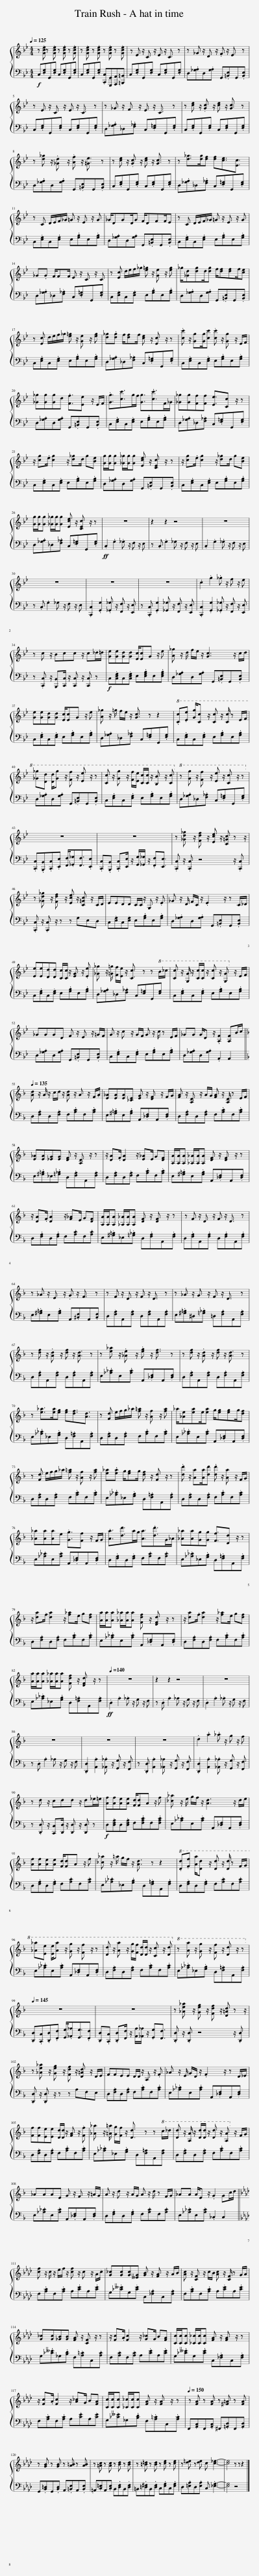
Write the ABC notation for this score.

X:1
%%score { 1 | 2 }
L:1/8
Q:1/4=125
M:4/4
I:linebreak $
K:Bb
V:1 treble
V:2 bass
V:1
 z .[Gce] z .[Gce] z .[Gce] z .[Gce] | z .[Gce] z .[Gce] z .[Gce] z .[Gce] | z E z/ C z/ E z/ C3/2 z | z _G z/ D z/ .F z/ E3/2 z |$ z E z/ C z/ E z/ C3/2 z | %5
 z _G z/ F z/ E z/ C3/2 z | z [ce] z/ .[Gc] z/ [ce] z/ [Gc]3/2 z |$ z [d_g] z/ .[_Gd] z/ .[Af] z/ [=Ge]3/2 z | z [ce] z/ .[Gc] z/ [ce] z/ [Gc]3/2 z | z [d_g]>[dg][df] [df][ce]3/2[Ec]3/2 |$ %10
 z C D/E/F/_G/ =G z/ E z/ G | _G/DGD/G F/DFF/E | z C D/E/F/_G/ =G z/ E z/ G |$ _G.G F/FF/ E z/ C z/ C | z [Ec] d/e/f/_g/ [e=g] z/ [Ge] z/ [eg] | %15
 _g/[_Gd][dg]d/[dg] f/[df][df]f/[ce] |$ z [Ec] d/e/f/_g/ [e=g] z/ [Ge] z/ [eg] | [d_g].[dg] f/[df]f/ [ce] z/ [Ec] z/ z | .[cc'] z/ [Gg][Gg]/[cc'] .[cc'] z/ [Gg] z/ E/F/ |$ [_G_g][Gg][Gg]d .[Ff]3/2[Ee] z/ E/F/ | %20
 .[Gg]3/2[cc']>gf/ [Gg]3/2.[cc']>F_G/ | [_G_g][Gg][Ff][Ff] [Ee]3/2[Cc] z/ z |$ z/ [cg].e/ [cg]2 z/ [d_g]d/ g[Be] | [Gg]/[Gg]/[Gg] [_G_g]/[Gg]/[Gg] [Ece] z/ [CEc] z/ z | z/ [cg].e/ [cg]2 z/ [d_g]d/ g[Be] |$ %25
 [Gg]/[Gg]/[Gg] [_G_g]/[Gg]/[Gg] [Ece] z/ [CEc] z/ z | z8 | z2 z2 z4 | z8 |$ z8 | %30
 z8 | z8 | .c2 .g2 ._g z/ f z/ e |$ z c z/ Bcc z/ c_d/=d/ | [Ge][Ge][Gd][Gd] [Ec]/[Ec]G z/ e | %35
 [A_g] z/ d/ f/e/ z/ [Gc]3 z/ c/d/ |$ [Ge][Ge][Gd][Gd] [Ec]/[Ec]G z/ e | [A_g] z/ =g/ f/e/ z/ [Gc]3/2 z z2 |!8va(! .[cc'].[ee'] [gg']/[cc'] z/ [cc'] z/ [cc']/ z e/f/ |$ [_g_g'][dd'] [dd']/[gg'] z/ [ff'] z/ [ee'] z/ z | %40
 [cc'] z/ [gg'] z/ [ff']/[ee']/ [cc']/[cc']/ z/ [Bb] z/ [cc']!8va)! |!8va(! z [gg'] z/ [ff'] z/ [ee'] z/ [cc'] z/ z!8va)! |$ z8 | z8 | z [_Gd_g] z/ [Fdf] z/ [Ece] z/ [C=Gc] z z/ |$ %45
 z [_Gd_g] z/ [Fdf] z/ [Ece] z/ [C=Gc] z/ C/D/ | EEDD C/C/ z/ G, z/ .E | _G z/ D/ F/C/ z/ .E2 z/ z C/_D/ |$ [Ee][Ee][Dd][Dd] [Cc]/[Cc]/ z/ [EG] z/ .[Ee] | [_G_g] z/ [=G=g]/ [Ff]/[Ee]/ z/ [Cc]3/2 z z!8va(! b/_c'/ | %50
 [cc'] z/ [Gg]/ z/ [cc']/[cc']/ z/ [cc'] z/ [Gg]!8va)! z/ E/F/ |$ _GGGD F z/ E z/ =G/F/ | G z/ c z/ G/F/ G z/ c/ z E/F/ | _GG G/D z/ .[A,F]2 [A,F]B/c/ ||$[K:F][Q:1/4=135] [Ad] z/ A/ z/ c/d/ z/ [Ad] z/ A z/ F/.A/ | %55
 [E_A][EA][EA][_CE] [EG] z/ [DF] z/ F/G/ | [FA] z/ [A,D] z/ A/G/ [FA] z/ [A,D]/ z E/F/ |$ [E_A][EA][_EG][EG] [DF] z/ [A,D] z/ z | z/ [DA].F/ [DA]2 z/ [E_A]E/ G[DF] | [A,A]/[A,A]/[A,A] [_A,_A]/[A,A]/[A,A] [DF] z/ [DF] z/ z |$ %60
 z/ [DA].F/ [DA]2 z/ [F_A]E/ G[DF] | [A,A]/[A,A]/[A,A] [_A,_A]/[A,A]/[A,A] [DF] z/ [DF] z/ z | z F z/ D z/ F z/ D3/2 z |$ z _A z/ E z/ .G z/ F3/2 z | z F z/ D z/ F z/ D3/2 z | %65
 z _A z/ G z/ F z/ D3/2 z |$ z [df] z/ .[Ad] z/ [df] z/ [Ad]3/2 z | z [e_a] z/ .[_Ae] z/ .[eg] z/ [df]3/2 z | z [df] z/ .[Ad] z/ [df] z/ [Ad]3/2 z |$ z [e_a]>[ea][eg] [eg][df]3/2[Ad]3/2 | %70
 z [Fd] e/f/g/_a/ [f=a] z/ [Af] z/ [fa] | _a/[_Ae][ea]e/[ea] g/[eg][eg]g/[df] |$ z [Fd] e/f/g/_a/ [f=a] z/ [Af] z/ [fa] | [e_a].[ea] g/[eg]g/ [df] z/ [Fd] z/ z | .[dd'] z/ [Aa][Aa]/[dd'] .[dd'] z/ [Aa] z/ F/G/ |$ %75
 [_A_a][Aa][Aa]e .[Gg]3/2[Ff] z/ F/G/ | .[Aa]3/2[dd']>ag/ [Aa]3/2.[dd']>G_A/ | [_A_a][Aa][Gg][Gg] [Ff]3/2[Dd] z/ z |$ z/ [da].f/ [da]2 z/ [f_a]e/ g[df] | [Aa]/[Aa]/[Aa] [_A_a]/[Aa]/[Aa] [Fdf] z/ [DFd] z/ z | %80
 z/ [da].f/ [da]2 z/ [f_a]e/ g[df] |$ [Aa]/[Aa]/[Aa] [_A_a]/[Aa]/[Aa] [Fdf] z/ [DFd] z/ z |[Q:1/4=140] z8 | z2 z2 z4 | z8 |$ %85
 z8 | z8 | z8 | .d2 .a2 ._a z/ g z/ f |$ z d z/ cdd z/ d_e/=e/ | %90
 [Af][Af][Ae][Ae] [Fd]/[Fd]A z/ f | [_c_a] z/ e/ g/f/ z/ [Ad]3 z/ d/e/ |$ [Af][Af][Ae][Ae] [Fd]/[Fd]A z/ f | [_c_a] z/ =a/ g/f/ z/ [Ad]3/2 z z2 |!8va(! .[dd'].[ff'] [aa']/[dd'] z/ [dd'] z/ [dd']/ z f/g/ |$ %95
 [_a_a'][ee'] [ee']/[aa'] z/ [gg'] z/ [ff'] z/ z | [dd'] z/ [aa'] z/ [gg']/[ff']/ [dd']/[dd']/ z/ [cc'] z/ [dd']!8va)! |!8va(! z [aa'] z/ [gg'] z/ [ff'] z/ [dd'] z/ z!8va)! |$[Q:1/4=145] z8 | z8 | %100
 z [_Ae_a] z/ [Geg] z/ [Fdf] z/ [D=Ad] z z/ |$ z [_Ae_a] z/ [Geg] z/ [Fdf] z/ [D=Ad] z/ D/E/ | FFEE D/D/ z/ A, z/ .F | _A z/ E/ G/D/ z/ .F2 z/ z D/_E/ |$ [Ff][Ff][Ee][Ee] [Dd]/[Dd]/ z/ [FA] z/ .[Ff] | %105
 [_A_a] z/ [=A=a]/ [Gg]/[Ff]/ z/ [Dd]3/2 z z!8va(! c'/_d'/ | [dd'] z/ [Aa]/ z/ [dd']/[dd']/ z/ [dd'] z/ [Aa]!8va)! z/ F/G/ |$ _AAAE G z/ F z/ =A/G/ | A z/ d z/ A/G/ A z/ d/ z F/G/ | _AA A/E z/ .G2 Gc/d/ ||$ %110
[K:Ab] [cf] z/ c/ z/ e/f/ z/ [cf] z/ c z/ A/.c/ | [G_c][Gc][Gc][__EG] [GB] z/ [FA] z/ A/B/ | [Ac] z/ [CF] z/ c/B/ [Ac] z/ [CF]/ z G/A/ |$ [G_c][Gc][_GB][GB] [FA] z/ [CF] z/ z | z/ [Fc].A/ [Fc]2 z/ [G_c]G/ B[FA] | %115
 [Cc]/[Cc]/[Cc] [_C_c]/[Cc]/[Cc] [FA] z/ [FA] z/ z |$ z/ [Fc].A/ [Fc]2 z/ [A_c]G/ B[FA] | [Cc]/[Cc]/[Cc] [_C_c]/[Cc]/[Cc] [FA] z/ [FA] z/ z |[Q:1/4=150] z [FA] z [FA] z [^F=A] z [FA] |$ z [GB] z [GB] z [A=B] z [AB] | %120
 z [=Ac] z [Ac] z [Bd] z [Bd] | z [=B=d] z [Bd] z [ce] z [ce] | z [d=e] z [de] c [c_e]3- | [ce]4 z z z2 |] %124
V:2
!f! C,.[E,G,]G,,.[E,G,] C,.[E,G,]G,,.[E,G,] | C,.[E,G,]G,,.[E,G,] .[C,,C,][G,,,G,,][A,,,A,,][=B,,,=B,,] | C,.[E,G,]G,,.[E,G,] C,.[E,G,]G,,.[E,G,] | D,.[_G,A,]D,.[G,A,] G,,.[=B,,E,]G,,.[B,,E,] |$ C,.[E,G,]G,,.[E,G,] C,.[E,G,]G,,.[E,G,] | %5
 D,.[_G,A,]_D,.[F,_A,] C,.[E,=G,]G,,.[E,G,] | C,.[E,G,]G,,.[E,G,] C,.[E,G,]G,,.[E,G,] |$ D,.[_G,A,]D,.[G,A,] G,,.[=B,,E,]G,,.[B,,E,] | C,.[E,G,]G,,.[E,G,] C,.[E,G,]G,,.[E,G,] | D,.[_G,A,]_D,.[F,_A,] C,.[E,=G,]G,,.[E,G,] |$ %10
 C,.[E,G,]C,.[E,G,] E,.[G,B,]E,.[G,B,] | D,.[_G,A,]D,.[G,A,] G,,.[=B,,E,]G,,.[B,,E,] | C,.[E,G,]C,.[E,G,] E,.[G,B,]E,.[G,B,] |$ D,.[_G,A,]_D,.[F,_A,] C,.[E,=G,]G,,.[E,G,] | C,.[E,G,]C,.[E,G,] E,.[G,B,]E,.[G,B,] | %15
 D,.[_G,A,]D,.[G,A,] G,,.[=B,,E,]G,,.[B,,E,] |$ C,.[E,G,]C,.[E,G,] E,.[G,B,]E,.[G,B,] | D,.[_G,A,]_D,.[F,_A,] C,.[E,=G,]G,,.[E,G,] | C,.[E,G,]C,.[E,G,] E,.[G,B,]E,.[G,B,] |$ D,.[_G,A,]D,.[G,A,] G,,.[=B,,E,]G,,.[B,,E,] | %20
 C,.[E,G,]C,.[E,G,] E,.[G,B,]E,.[G,B,] | D,.[_G,A,]_D,.[F,_A,] C,.[E,=G,]G,,.[E,G,] |$ C,.[E,G,]C,.[E,G,] E,.[G,B,]E,.[G,B,] | D,.[_G,A,]D,.[G,A,] G,,.[=B,,E,]G,,.[B,,E,] | C,.[E,G,]C,.[E,G,] E,.[G,B,]E,.[G,B,] |$ %25
 D,.[_G,A,]_D,.[F,_A,] C,.[E,=G,]G,,.[E,G,] |!ff! .C,2 .G,2 ._G, z/ F, z/ E, | z .C, .G,2 _G, z/ F, z/ E, | .C,2 .G,2 ._G, z/ F, z/ E, |$ z .C, .G,2 _G, z/ F, z/ E, | %30
 .[C,,C,]2 .[G,,G,]2 .[_G,,_G,] z/ [F,,F,] z/ [E,,E,] | z .[C,,C,] .[G,,G,]2 [_G,,_G,] z/ [F,,F,] z/ [E,,E,] | .[C,,C,]2 .[G,,G,]2 .[_G,,_G,] z/ [F,,F,] z/ [E,,E,] |$ z .[C,,C,] z/ [B,,,B,,][C,,C,]/ z/ [C,,C,] z/ [C,,C,] z |!f! C,.[C,E,G,]C,.[C,E,G,] E,.[E,G,B,]E,.[E,G,B,] | %35
 D,.[_G,A,]D,.[G,A,] G,,.[=B,,E,]G,,.[B,,E,] |$ C,.[E,G,]C,.[E,G,] E,.[G,B,]E,.[G,B,] | D,.[_G,A,]_D,.[F,_A,] C,.[E,=G,]G,,.[E,G,] | C,.[E,G,]C,.[E,G,] E,.[G,B,]E,.[G,B,] |$ D,.[_G,A,]D,.[G,A,] G,,.[=B,,E,]G,,.[B,,E,] | %40
 C,.[E,G,]C,.[E,G,] E,.[G,B,]E,.[G,B,] | D,.[_G,A,]_D,.[F,_A,] C,.[E,=G,]G,,.[E,G,] |$ .[C,,C,].[B,,,B,,].[C,,C,].[E,,E,] [F,,F,]/.[_G,,_G,][F,,F,]3/2.[E,,E,] | .[C,,C,].[B,,,B,,] .[C,,C,][E,,E,]/ z/ [G,,G,]/[_G,,_G,]/ z/ .[F,,F,][E,,E,]3/2 | .[C,,C,] z/ .[C,,C,] z4 z/ .[C,,C,] |$ %45
 .[C,,C,] z/ .[C,,C,] z/ z z G,E,D, | C,.[E,G,]C,.[E,G,] E,.[G,B,]E,.[G,B,] | D,.[_G,A,]D,.[G,A,] G,,.[=B,,E,]G,,.[B,,E,] |$ C,.[E,G,]C,.[E,G,] E,.[G,B,]E,.[G,B,] | D,.[_G,A,]_D,.[F,_A,] C,[E,=G,]G,,[E,G,] | %50
 C,.[E,G,]C,.[E,G,] E,.[G,B,]E,.[G,B,] |$ D,.[_G,A,]D,.[G,A,] G,,.[=B,,E,]G,,.[B,,E,] | C,.[E,G,]C,.[E,G,] E,.[G,B,]E,.[G,B,] | D,.[_G,A,]D,.[G,A,] .A,,2 A,,2 ||$[K:F] D,.[F,A,]D,.[F,A,] F,.[A,C]F,.[A,C] | %55
 E,.[^G,=B,]E,.[G,B,] A,,.[_D,F,]A,,.[D,F,] | D,.[F,A,]D,.[F,A,] F,.[A,C]F,.[A,C] |$ E,.[^G,=B,]_E,.[=G,_B,] D,.[F,A,]A,,.[F,A,] | D,.[F,A,]D,.[F,A,] F,.[A,C]F,.[A,C] | E,.[^G,=B,]E,.[G,B,] A,,.[_D,F,]A,,.[D,F,] |$ %60
 D,.[F,A,]D,.[F,A,] F,.[A,C]F,.[A,C] | E,.[^G,=B,]_E,.[=G,_B,] D,.[F,A,]A,,.[F,A,] | D,.[F,A,]A,,.[F,A,] D,.[F,A,]A,,.[F,A,] |$ E,.[^G,=B,]E,.[G,B,] A,,.[^C,F,]A,,.[C,F,] | D,.[F,A,]A,,.[F,A,] D,.[F,A,]A,,.[F,A,] | %65
 E,.[^G,=B,]^D,.[=G,_B,] =D,.[F,A,]A,,.[F,A,] |$ D,.[F,A,]A,,.[F,A,] D,.[F,A,]A,,.[F,A,] | E,.[_A,_C]E,.[A,C] A,,.[_D,F,]A,,.[D,F,] | D,.[F,A,]A,,.[F,A,] D,.[F,A,]A,,.[F,A,] |$ E,.[_A,_C]_E,.[G,B,] D,.[F,=A,]A,,.[F,A,] | %70
 D,.[F,A,]D,.[F,A,] F,.[A,C]F,.[A,C] | E,.[_A,_C]E,.[A,C] A,,.[_D,F,]A,,.[D,F,] |$ D,.[F,A,]D,.[F,A,] F,.[A,C]F,.[A,C] | E,.[_A,_C]_E,.[G,B,] D,.[F,=A,]A,,.[F,A,] | D,.[F,A,]D,.[F,A,] F,.[A,C]F,.[A,C] |$ %75
 E,.[_A,_C]E,.[A,C] A,,.[_D,F,]A,,.[D,F,] | D,.[F,A,]D,.[F,A,] F,.[A,C]F,.[A,C] | E,.[_A,_C]_E,.[G,B,] D,.[F,=A,]A,,.[F,A,] |$ D,.[F,A,]D,.[F,A,] F,.[A,C]F,.[A,C] | E,.[_A,_C]E,.[A,C] A,,.[_D,F,]A,,.[D,F,] | %80
 D,.[F,A,]D,.[F,A,] F,.[A,C]F,.[A,C] |$ E,.[_A,_C]_E,.[G,B,] D,.[F,=A,]A,,.[F,A,] |!ff! .D,2 .A,2 ._A, z/ G, z/ F, | z .D, .A,2 _A, z/ G, z/ F, | .D,2 .A,2 ._A, z/ G, z/ F, |$ %85
 z .D, .A,2 _A, z/ G, z/ F, | .[D,,D,]2 .[A,,A,]2 .[_A,,_A,] z/ [G,,G,] z/ [F,,F,] | z .[D,,D,] .[A,,A,]2 [_A,,_A,] z/ [G,,G,] z/ [F,,F,] | .[D,,D,]2 .[A,,A,]2 .[_A,,_A,] z/ [G,,G,] z/ [F,,F,] |$ z .[D,,D,] z/ [C,,C,][D,,D,]/ z/ [D,,D,] z/ [D,,D,] z | %90
!f! D,.[D,F,A,]D,.[D,F,A,] F,.[F,A,C]F,.[F,A,C] | E,.[_A,_C]E,.[A,C] A,,.[_D,F,]A,,.[D,F,] |$ D,.[F,A,]D,.[F,A,] F,.[A,C]F,.[A,C] | E,.[_A,_C]_E,.[G,B,] D,.[F,=A,]A,,.[F,A,] | D,.[F,A,]D,.[F,A,] F,.[A,C]F,.[A,C] |$ %95
 E,.[_A,_C]E,.[A,C] A,,.[_D,F,]A,,.[D,F,] | D,.[F,A,]D,.[F,A,] F,.[A,C]F,.[A,C] | E,.[_A,_C]_E,.[G,B,] D,.[F,=A,]A,,.[F,A,] |$ .[D,,D,].[C,,C,].[D,,D,].[F,,F,] [G,,G,]/.[_A,,_A,][G,,G,]3/2.[F,,F,] | .[D,,D,].[C,,C,] .[D,,D,][F,,F,]/ z/ [A,,A,]/[_A,,_A,]/ z/ .[G,,G,][F,,F,]3/2 | %100
 .[D,,D,] z/ .[D,,D,] z4 z/ .[D,,D,] |$ .[D,,D,] z/ .[D,,D,] z/ z z A,F,E, | D,.[F,A,]D,.[F,A,] F,.[A,C]F,.[A,C] | E,.[_A,_C]E,.[A,C] A,,.[_D,F,]A,,.[D,F,] |$ D,.[F,A,]D,.[F,A,] F,.[A,C]F,.[A,C] | %105
 E,.[_A,_C]_E,.[G,B,] D,[F,=A,]A,,[F,A,] | D,.[F,A,]D,.[F,A,] F,.[A,C]F,.[A,C] |$ E,.[_A,_C]E,.[A,C] A,,.[_D,F,]A,,.[D,F,] | D,.[F,A,]D,.[F,A,] F,.[A,C]F,.[A,C] | E,.[_A,_C]E,.[A,C] ._C,2 C,2 ||$ %110
[K:Ab] F,.[A,C]F,.[A,C] A,.[CE]A,.[CE] | G,.[_C__E]G,.[CE] C,.[_F,A,]C,.[F,A,] | F,.[A,C]F,.[A,C] A,.[CE]A,.[CE] |$ G,.[_C__E]_G,.[B,D] F,.[A,=C]C,.[A,C] | F,.[A,C]F,.[A,C] A,.[CE]A,.[CE] | %115
 G,.[_C__E]G,.[CE] C,.[_F,A,]C,.[F,A,] |$ F,.[A,C]F,.[A,C] A,.[CE]A,.[CE] | G,.[_C__E]_G,.[B,D] F,.[A,=C]C,.[A,C] | F,,.[A,,C,]F,,.[A,,C,] ^F,,.[=A,,D,]F,,.[A,,D,] |$ G,,.[B,,=D,]G,,.[B,,D,] A,,.[=B,,E,]A,,.[B,,E,] | %120
 =A,,.[C,=E,]A,,.[C,E,] B,,.[D,F,]B,,.[D,F,] | =B,,.[=D,^F,]B,,.[D,F,] C,.[E,G,]C,.[E,G,] | D,.[=E,A,]D,.[E,A,] C, .[_E,G,]3- | [E,G,]4 z4 |] %124
